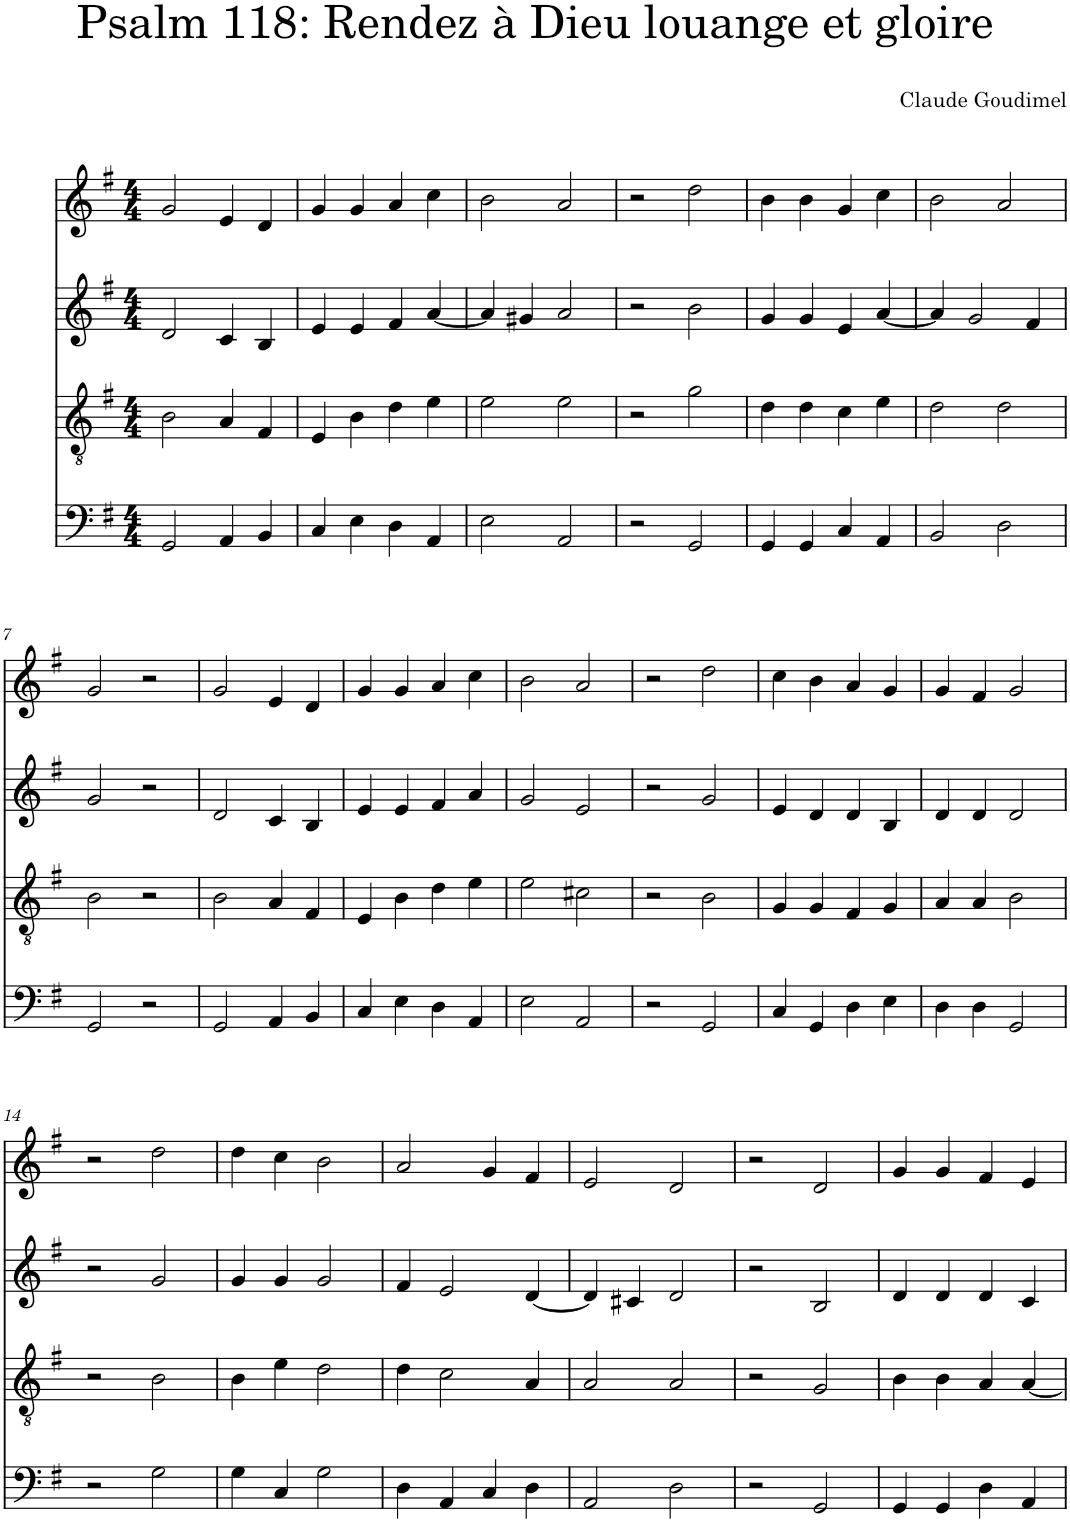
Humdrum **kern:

**kern	**kern	**kern	**kern
*part4	*part3	*part2	*part1
*staff4	*staff3	*staff2	*staff1
*I"Piano	*I"Piano	*I"Piano	*I"Piano
*I'Pno	*I'Pno	*I'Pno	*I'Pno
*clefF4	*clefGv2	*clefG2	*clefG2
*k[f#]	*k[f#]	*k[f#]	*k[f#]
*M4/4	*M4/4	*M4/4	*M4/4
=1	=1	=1	=1
2GG/	2B\	2d/	2g/
4AA/	4A/	4c/	4e/
4BB/	4F#/	4B/	4d/
=2	=2	=2	=2
4C/	4E/	4e/	4g/
4E\	4B\	4e/	4g/
4D\	4d\	4f#/	4a/
4AA/	4e\	[4a/	4cc\
=3	=3	=3	=3
2E\	2e\	4a/]	2b\
.	.	4g#X/	.
2AA/	2e\	2a/	2a/
=4	=4	=4	=4
2r	2r	2r	2r
2GG/	2g\	2b\	2dd\
=5	=5	=5	=5
4GG/	4d\	4g/	4b\
4GG/	4d\	4g/	4b\
4C/	4c\	4e/	4g/
4AA/	4e\	[4a/	4cc\
=6	=6	=6	=6
2BB/	2d\	4a/]	2b\
.	.	2g/	.
2D\	2d\	.	2a/
.	.	4f#/	.
!!LO:LB:g=z
=7	=7	=7	=7
2GG/	2B\	2g/	2g/
2r	2r	2r	2r
=8	=8	=8	=8
2GG/	2B\	2d/	2g/
4AA/	4A/	4c/	4e/
4BB/	4F#/	4B/	4d/
=9	=9	=9	=9
4C/	4E/	4e/	4g/
4E\	4B\	4e/	4g/
4D\	4d\	4f#/	4a/
4AA/	4e\	4a/	4cc\
=10	=10	=10	=10
2E\	2e\	2g/	2b\
2AA/	2c#X\	2e/	2a/
=11	=11	=11	=11
2r	2r	2r	2r
2GG/	2B\	2g/	2dd\
=12	=12	=12	=12
4C/	4G/	4e/	4cc\
4GG/	4G/	4d/	4b\
4D\	4F#/	4d/	4a/
4E\	4G/	4B/	4g/
=13	=13	=13	=13
4D\	4A/	4d/	4g/
4D\	4A/	4d/	4f#/
2GG/	2B\	2d/	2g/
!!LO:LB:g=z
=14	=14	=14	=14
2r	2r	2r	2r
2G\	2B\	2g/	2dd\
=15	=15	=15	=15
4G\	4B\	4g/	4dd\
4C/	4e\	4g/	4cc\
2G\	2d\	2g/	2b\
=16	=16	=16	=16
4D\	4d\	4f#/	2a/
4AA/	2c\	2e/	.
4C/	.	.	4g/
4D\	4A/	[4d/	4f#/
=17	=17	=17	=17
2AA/	2A/	4d/]	2e/
.	.	4c#X/	.
2D\	2A/	2d/	2d/
=18	=18	=18	=18
2r	2r	2r	2r
2GG/	2G/	2B/	2d/
=19	=19	=19	=19
4GG/	4B\	4d/	4g/
4GG/	4B\	4d/	4g/
4D\	4A/	4d/	4f#/
4AA/	[4A/	4c/	4e/
=	=	=	=
*-	*-	*-	*-
